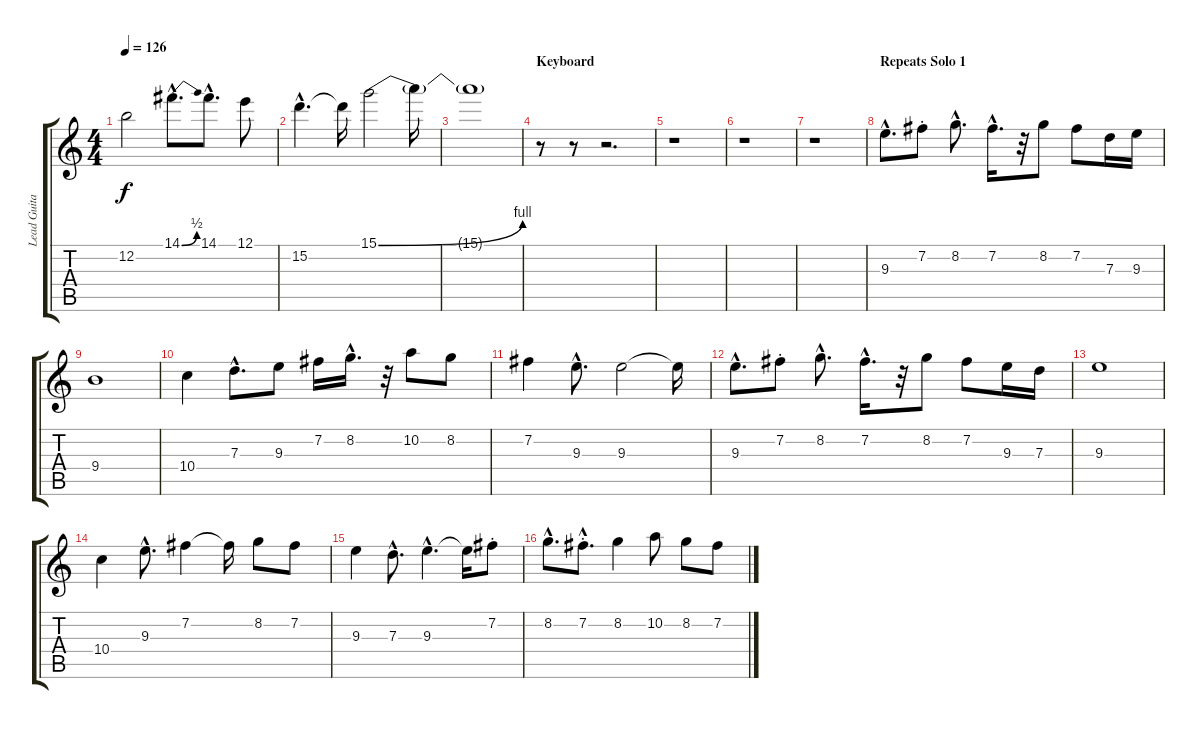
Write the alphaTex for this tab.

\track ("Lead Guitar" "Lead Guita") {instrument distortionguitar}
\staff {score tabs}
\tuning (E4 B3 G3 D3 A2 E2) {hide}
\ts (4 4)
\tempo 126
\clef g2
\ks c
12.2.2{dy f} 14.1{be (bend 0 0 60 2) hac}.8{d} 14.1{hac}.8{d} 12.1.8 |
15.2{hac}.4{d} 15.2{t}.16 15.1{be (bend 0 0 60 4)}.2 15.1{t}.16 |
15.1{t}.1 |
\section ("" "Keyboard")
r.8 r.8 r.2{d} |
r.1 |
r.1 |
r.1 |
\section ("" "Repeats Solo 1")
9.3{hac}.8{d} 7.2{st}.8 8.2{hac}.8{d} 7.2{hac}.16{d} r.32 8.2.8 7.2.8 7.3.16 9.3.16 |
9.4.1 |
10.4.4 7.3{hac}.8{d} 9.3.8 7.2.16 8.2{hac}.16{d} r.32 10.2.8 8.2.8 |
7.2.4 9.3{hac}.8{d} 9.3.2 9.3{t}.16 |
9.3{hac}.8{d} 7.2{st}.8 8.2{hac}.8{d} 7.2{hac}.16{d} r.32 8.2.8 7.2.8 9.3.16 7.3.16 |
9.3.1 |
10.4.4 9.3{hac}.8{d} 7.2.4 7.2{t}.16 8.2.8 7.2.8 |
9.3.4 7.3{hac}.8{d} 9.3{hac}.4{d} 9.3{t}.16 7.2{st}.8 |
8.2{hac}.8{d} 7.2{hac st}.8{d} 8.2.4 10.2.8 8.2.8 7.2.8
